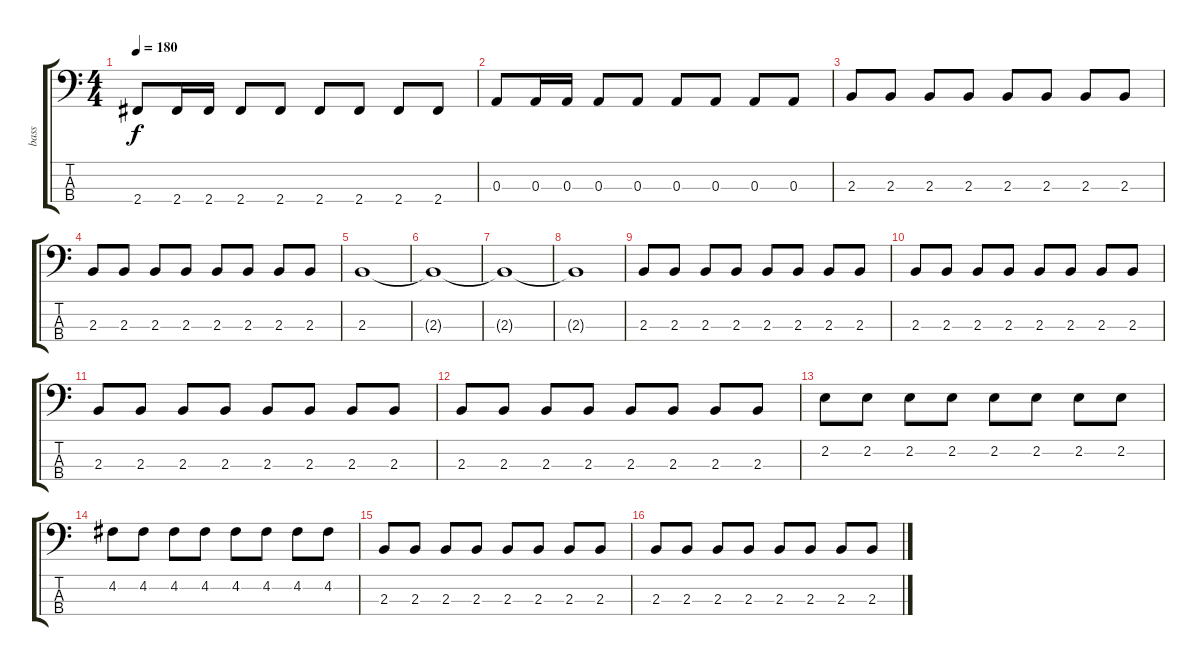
\track ("bass" "bass") {instrument electricbassfinger}
\staff {score tabs}
\tuning (G2 D2 A1 E1) {hide}
\ts (4 4)
\tempo 180
\clef f4
\ks c
2.4.8{dy f} 2.4.16 2.4.16 2.4.8 2.4.8 2.4.8 2.4.8 2.4.8 2.4.8 |
0.3.8 0.3.16 0.3.16 0.3.8 0.3.8 0.3.8 0.3.8 0.3.8 0.3.8 |
2.3.8 2.3.8 2.3.8 2.3.8 2.3.8 2.3.8 2.3.8 2.3.8 |
2.3.8 2.3.8 2.3.8 2.3.8 2.3.8 2.3.8 2.3.8 2.3.8 |
2.3.1 |
2.3{t}.1 |
2.3{t}.1 |
2.3{t}.1 |
2.3.8 2.3.8 2.3.8 2.3.8 2.3.8 2.3.8 2.3.8 2.3.8 |
2.3.8 2.3.8 2.3.8 2.3.8 2.3.8 2.3.8 2.3.8 2.3.8 |
2.3.8 2.3.8 2.3.8 2.3.8 2.3.8 2.3.8 2.3.8 2.3.8 |
2.3.8 2.3.8 2.3.8 2.3.8 2.3.8 2.3.8 2.3.8 2.3.8 |
2.2.8 2.2.8 2.2.8 2.2.8 2.2.8 2.2.8 2.2.8 2.2.8 |
4.2.8 4.2.8 4.2.8 4.2.8 4.2.8 4.2.8 4.2.8 4.2.8 |
2.3.8 2.3.8 2.3.8 2.3.8 2.3.8 2.3.8 2.3.8 2.3.8 |
2.3.8 2.3.8 2.3.8 2.3.8 2.3.8 2.3.8 2.3.8 2.3.8
